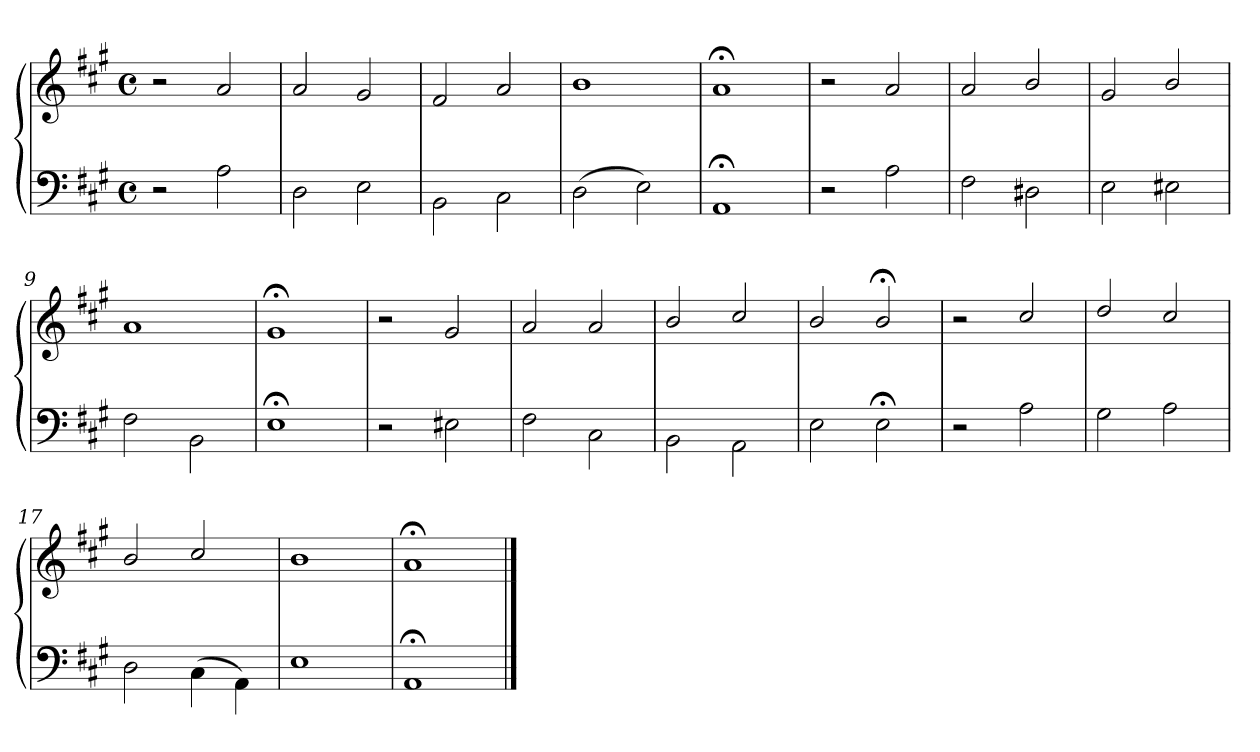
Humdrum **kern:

**kern	**kern
*part1	*part1
*staff2	*staff1
*clefF4	*clefG2
*k[f#c#g#]	*k[f#c#g#]
*M4/4	*M4/4
*met(c)	*met(c)
=1	=1
2r	2r
2A\	2a/
=2	=2
2D\	2a/
2E\	2g#/
=3	=3
2BB\	2f#/
2C#\	2a/
=4	=4
(2D\	1b/
2E\)	.
=5	=5
1AA;\	1a;</
=6	=6
2r	2r
2A\	2a/
=7	=7
2F#\	2a/
2D#X\	2b/
=8	=8
2E\	2g#/
2E#X\	2b/
=9	=9
2F#\	1a/
2BB\	.
=10	=10
1E;\	1g#;</
!!LO:LB:g=z
=11	=11
2r	2r
2E#X\	2g#/
=12	=12
2F#\	2a/
2C#\	2a/
=13	=13
2BB\	2b/
2AA\	2cc#/
=14	=14
2E\	2b/
2E;\	2b;</
=15	=15
2r	2r
2A\	2cc#/
=16	=16
2G#\	2dd/
2A\	2cc#/
=17	=17
2D\	2b/
(4C#\	2cc#/
4AA\)	.
=18	=18
1E\	1b/
=19	=19
1AA;\	1a;</
==	==
*-	*-
